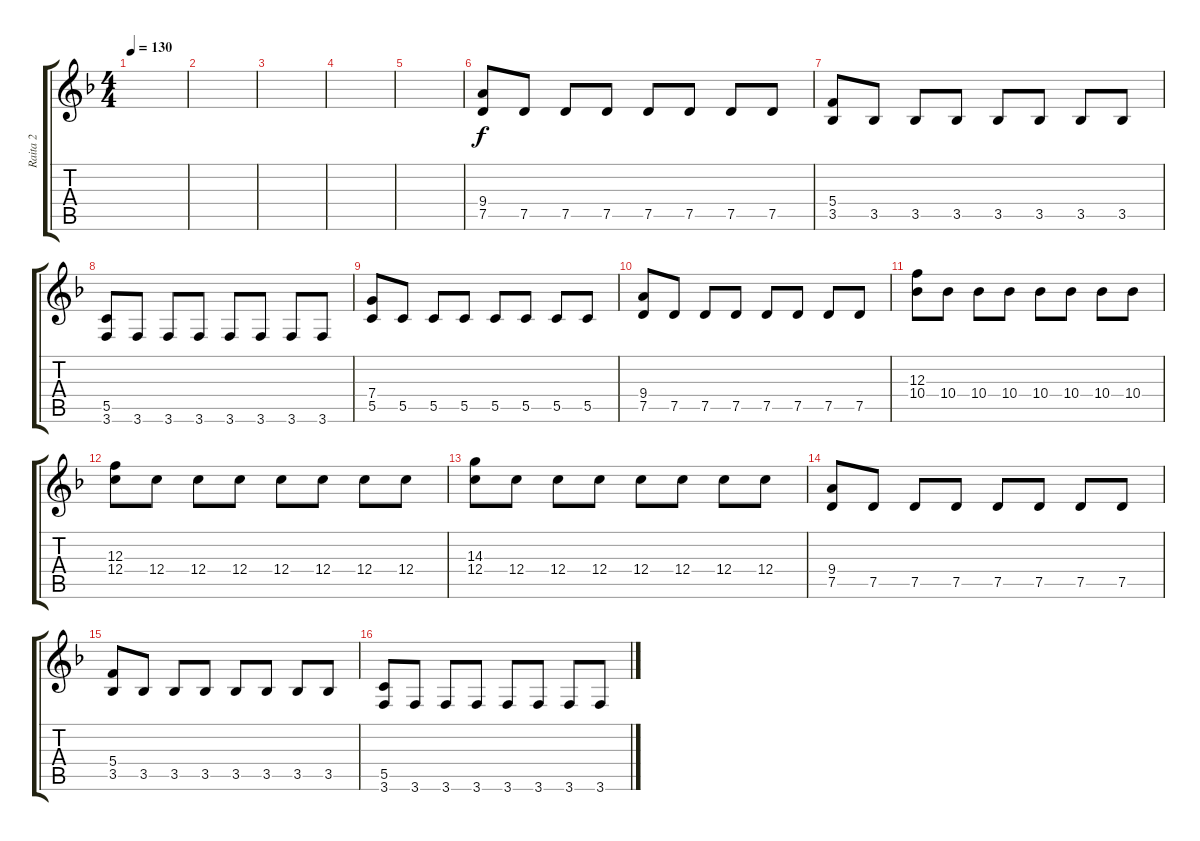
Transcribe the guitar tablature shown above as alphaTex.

\track ("Raita 2" "Raita 2") {instrument distortionguitar}
\staff {score tabs}
\tuning (D4 A3 F3 C3 G2 D2) {hide}
\ts (4 4)
\tempo 130
\clef g2
\ks f
|
|
|
|
|
(9.4 7.5).8 7.5.8 7.5.8 7.5.8 7.5.8 7.5.8 7.5.8 7.5.8 |
(5.4 3.5).8 3.5.8 3.5.8 3.5.8 3.5.8 3.5.8 3.5.8 3.5.8 |
(5.5 3.6).8 3.6.8 3.6.8 3.6.8 3.6.8 3.6.8 3.6.8 3.6.8 |
(7.4 5.5).8 5.5.8 5.5.8 5.5.8 5.5.8 5.5.8 5.5.8 5.5.8 |
(9.4 7.5).8 7.5.8 7.5.8 7.5.8 7.5.8 7.5.8 7.5.8 7.5.8 |
(12.3 10.4).8 10.4.8 10.4.8 10.4.8 10.4.8 10.4.8 10.4.8 10.4.8 |
(12.3 12.4).8 12.4.8 12.4.8 12.4.8 12.4.8 12.4.8 12.4.8 12.4.8 |
(14.3 12.4).8 12.4.8 12.4.8 12.4.8 12.4.8 12.4.8 12.4.8 12.4.8 |
(9.4 7.5).8 7.5.8 7.5.8 7.5.8 7.5.8 7.5.8 7.5.8 7.5.8 |
(5.4 3.5).8 3.5.8 3.5.8 3.5.8 3.5.8 3.5.8 3.5.8 3.5.8 |
(5.5 3.6).8 3.6.8 3.6.8 3.6.8 3.6.8 3.6.8 3.6.8 3.6.8
